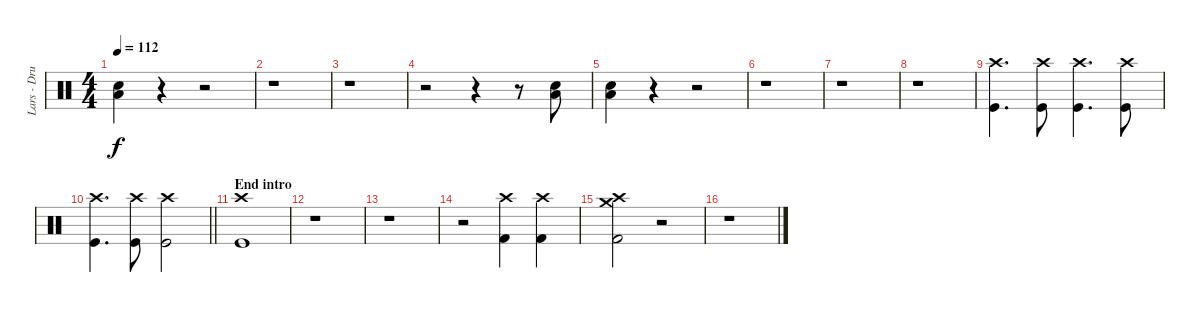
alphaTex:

\track ("Lars - Drums" "Lars - Dru") {instrument percussion}
\staff {score}
\articulation defaults
\ts (4 4)
\tempo 112
\clef neutral
\ks c
("Low Floor Tom (hit)" "Snare (hit) 2").4{dy f} r.4 r.2 |
r.1 |
r.1 |
r.2 r.4 r.8 ("Low Floor Tom (hit)" "Snare (hit) 2").8 |
("Low Floor Tom (hit)" "Snare (hit) 2").4 r.4 r.2 |
r.1 |
r.1 |
r.1 |
("Crash high (hit)" "Kick (hit)").4{d} ("Crash high (hit)" "Kick (hit)").8 ("Crash high (hit)" "Kick (hit)").4{d} ("Crash high (hit)" "Kick (hit)").8 |
\barLineRight lightlight
("Crash high (hit)" "Kick (hit)").4{d} ("Crash high (hit)" "Kick (hit)").8 ("Crash high (hit)" "Kick (hit)").2 |
\section ("" "End intro")
("Crash high (hit)" "Kick (hit)").1 |
r.1 |
r.1 |
r.2 ("Crash high (hit)" "Kick (hit) 2").4 ("Crash high (hit)" "Kick (hit) 2").4 |
("Crash high (hit)" "Crash medium (hit)" "Kick (hit) 2").2 r.2 |
r.1{volume 8}
